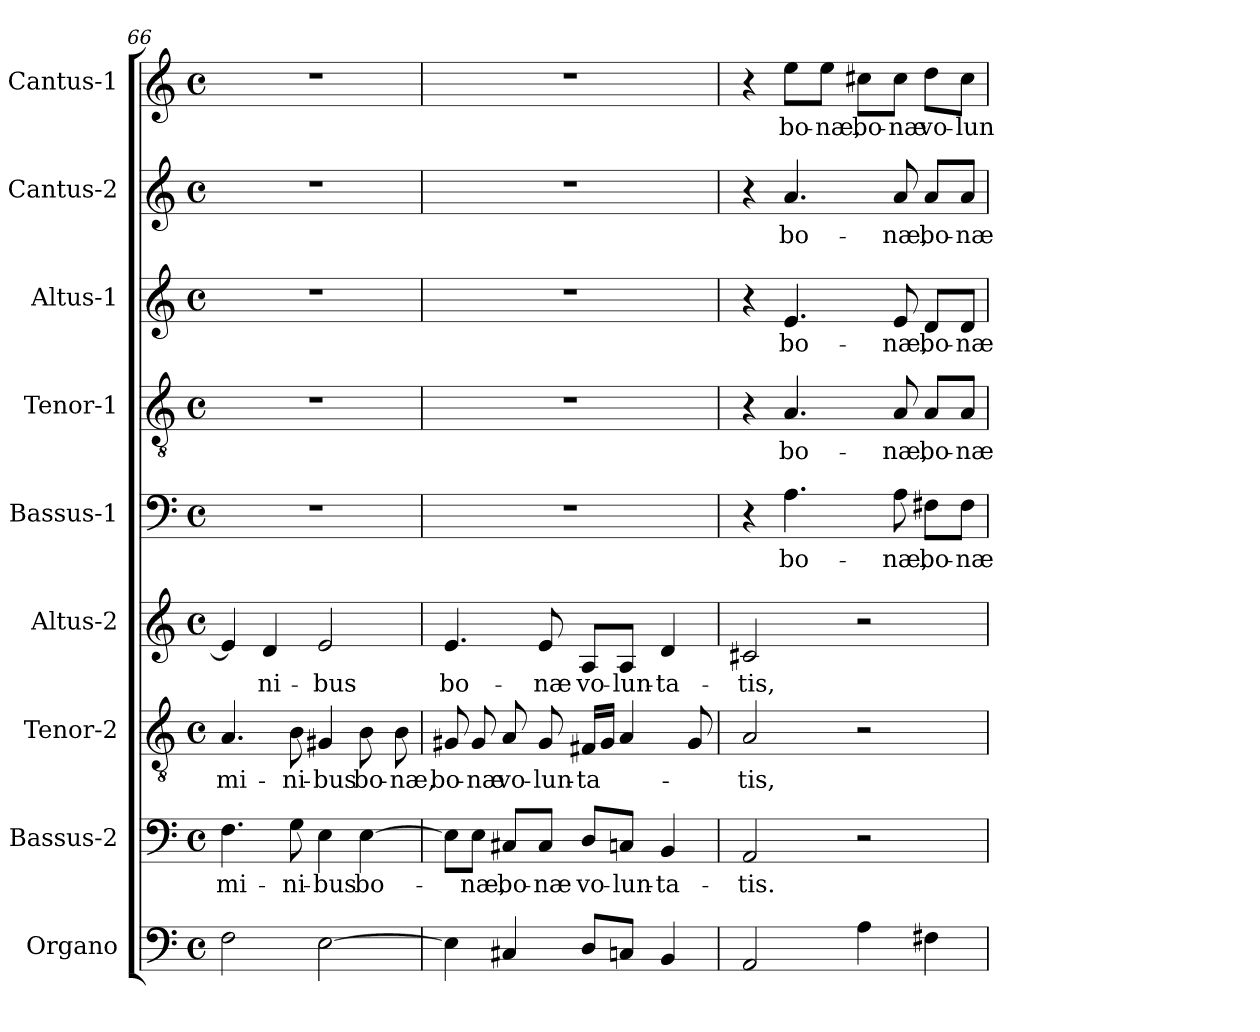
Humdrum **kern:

**kern	**kern	**text	**kern	**text	**kern	**text	**kern	**text	**kern	**text	**kern	**text	**kern	**text	**kern	**text
*part9	*part8	*part8	*part7	*part7	*part6	*part6	*part5	*part5	*part4	*part4	*part3	*part3	*part2	*part2	*part1	*part1
*staff9	*staff8	*staff8	*staff7	*staff7	*staff6	*staff6	*staff5	*staff5	*staff4	*staff4	*staff3	*staff3	*staff2	*staff2	*staff1	*staff1
*I"Organo	*I"Bassus-2	*	*I"Tenor-2	*	*I"Altus-2	*	*I"Bassus-1	*	*I"Tenor-1	*	*I"Altus-1	*	*I"Cantus-2	*	*I"Cantus-1	*
*I'Og	*I'B2	*	*	*	*I'A2	*	*I'B1	*	*I'T1	*	*I'A1	*	*I'C2	*	*I'C1	*
!!LO:LB:g=z
*clefF4	*clefF4	*	*clefGv2	*	*clefG2	*	*clefF4	*	*clefGv2	*	*clefG2	*	*clefG2	*	*clefG2	*
*k[]	*k[]	*	*k[]	*	*k[]	*	*k[]	*	*k[]	*	*k[]	*	*k[]	*	*k[]	*
*C:	*C:	*	*C:	*	*C:	*	*C:	*	*C:	*	*C:	*	*C:	*	*C:	*
*M4/4	*M4/4	*	*M4/4	*	*M4/4	*	*M4/4	*	*M4/4	*	*M4/4	*	*M4/4	*	*M4/4	*
*met(c)	*met(c)	*	*met(c)	*	*met(c)	*	*met(c)	*	*met(c)	*	*met(c)	*	*met(c)	*	*met(c)	*
=66	=66	=66	=66	=66	=66	=66	=66	=66	=66	=66	=66	=66	=66	=66	=66	=66
!	!	!LO:LY:b	!	!	!	!	!	!	!	!	!	!	!	!	!	!
!	!	!	!	!LO:LY:b	!	!	!	!	!	!	!	!	!	!	!	!
2F\	4.F\	-mi-	4.A/	-mi-	4e/]	.	1r	.	1r	.	1r	.	1r	.	1r	.
!	!	!	!	!	!	!LO:LY:b	!	!	!	!	!	!	!	!	!	!
.	.	.	.	.	4d/	-ni-	.	.	.	.	.	.	.	.	.	.
!	!	!LO:LY:b	!	!	!	!	!	!	!	!	!	!	!	!	!	!
!	!	!	!	!LO:LY:b	!	!	!	!	!	!	!	!	!	!	!	!
.	8G\	-ni-	8B\	-ni-	.	.	.	.	.	.	.	.	.	.	.	.
!	!	!LO:LY:b	!	!	!	!	!	!	!	!	!	!	!	!	!	!
!	!	!	!	!LO:LY:b	!	!	!	!	!	!	!	!	!	!	!	!
!	!	!	!	!	!	!LO:LY:b	!	!	!	!	!	!	!	!	!	!
[2E\	4E\	-bus	4G#X/	-bus	2e/	-bus	.	.	.	.	.	.	.	.	.	.
!	!	!LO:LY:b	!	!	!	!	!	!	!	!	!	!	!	!	!	!
!	!	!	!	!LO:LY:b	!	!	!	!	!	!	!	!	!	!	!	!
.	[4E\	bo-	8B\	bo-	.	.	.	.	.	.	.	.	.	.	.	.
!	!	!	!	!LO:LY:b	!	!	!	!	!	!	!	!	!	!	!	!
.	.	.	8B\	-næ,	.	.	.	.	.	.	.	.	.	.	.	.
=67	=67	=67	=67	=67	=67	=67	=67	=67	=67	=67	=67	=67	=67	=67	=67	=67
!	!	!	!	!LO:LY:b	!	!	!	!	!	!	!	!	!	!	!	!
!	!	!	!	!	!	!LO:LY:b	!	!	!	!	!	!	!	!	!	!
4E\]	8E\L]	.	8G#X/	bo-	4.e/	bo-	1r	.	1r	.	1r	.	1r	.	1r	.
!	!	!LO:LY:b	!	!	!	!	!	!	!	!	!	!	!	!	!	!
!	!	!	!	!LO:LY:b	!	!	!	!	!	!	!	!	!	!	!	!
.	8E\J	-næ,	8G#/	-næ	.	.	.	.	.	.	.	.	.	.	.	.
!	!	!LO:LY:b	!	!	!	!	!	!	!	!	!	!	!	!	!	!
!	!	!	!	!LO:LY:b	!	!	!	!	!	!	!	!	!	!	!	!
4C#X/	8C#X/L	bo-	8A/	vo-	.	.	.	.	.	.	.	.	.	.	.	.
!	!	!LO:LY:b	!	!	!	!	!	!	!	!	!	!	!	!	!	!
!	!	!	!	!LO:LY:b	!	!	!	!	!	!	!	!	!	!	!	!
!	!	!	!	!	!	!LO:LY:b	!	!	!	!	!	!	!	!	!	!
.	8C#/J	-næ	8G#/	-lun-	8e/	-næ	.	.	.	.	.	.	.	.	.	.
!	!	!LO:LY:b	!	!	!	!	!	!	!	!	!	!	!	!	!	!
!	!	!	!	!LO:LY:b	!	!	!	!	!	!	!	!	!	!	!	!
!	!	!	!	!	!	!LO:LY:b	!	!	!	!	!	!	!	!	!	!
8D/L	8D/L	vo-	16F#X/LL	-ta-	8A/L	vo-	.	.	.	.	.	.	.	.	.	.
.	.	.	16G#/JJ	.	.	.	.	.	.	.	.	.	.	.	.	.
!	!	!LO:LY:b	!	!	!	!	!	!	!	!	!	!	!	!	!	!
!	!	!	!	!	!	!LO:LY:b	!	!	!	!	!	!	!	!	!	!
8Cn/J	8Cn/J	-lun-	4A/	.	8A/J	-lun-	.	.	.	.	.	.	.	.	.	.
!	!	!LO:LY:b	!	!	!	!	!	!	!	!	!	!	!	!	!	!
!	!	!	!	!	!	!LO:LY:b	!	!	!	!	!	!	!	!	!	!
4BB/	4BB/	-ta-	.	.	4d/	-ta-	.	.	.	.	.	.	.	.	.	.
.	.	.	8G#/	.	.	.	.	.	.	.	.	.	.	.	.	.
=68	=68	=68	=68	=68	=68	=68	=68	=68	=68	=68	=68	=68	=68	=68	=68	=68
!	!	!LO:LY:b	!	!	!	!	!	!	!	!	!	!	!	!	!	!
!	!	!	!	!LO:LY:b	!	!	!	!	!	!	!	!	!	!	!	!
!	!	!	!	!	!	!LO:LY:b	!	!	!	!	!	!	!	!	!	!
2AA/	2AA/	-tis.	2A/	-tis,	2c#X/	-tis,	4r	.	4r	.	4r	.	4r	.	4r	.
!	!	!	!	!	!	!	!	!LO:LY:b	!	!	!	!	!	!	!	!
!	!	!	!	!	!	!	!	!	!	!LO:LY:b	!	!	!	!	!	!
!	!	!	!	!	!	!	!	!	!	!	!	!LO:LY:b	!	!	!	!
!	!	!	!	!	!	!	!	!	!	!	!	!	!	!LO:LY:b	!	!
!	!	!	!	!	!	!	!	!	!	!	!	!	!	!	!	!LO:LY:b
.	.	.	.	.	.	.	4.A\	bo-	4.A/	bo-	4.e/	bo-	4.a/	bo-	8ee\L	bo-
!	!	!	!	!	!	!	!	!	!	!	!	!	!	!	!	!LO:LY:b
.	.	.	.	.	.	.	.	.	.	.	.	.	.	.	8ee\J	-næ,
!	!	!	!	!	!	!	!	!	!	!	!	!	!	!	!	!LO:LY:b
4A\	2r	.	2r	.	2r	.	.	.	.	.	.	.	.	.	8cc#X\L	bo-
!	!	!	!	!	!	!	!	!LO:LY:b	!	!	!	!	!	!	!	!
!	!	!	!	!	!	!	!	!	!	!LO:LY:b	!	!	!	!	!	!
!	!	!	!	!	!	!	!	!	!	!	!	!LO:LY:b	!	!	!	!
!	!	!	!	!	!	!	!	!	!	!	!	!	!	!LO:LY:b	!	!
!	!	!	!	!	!	!	!	!	!	!	!	!	!	!	!	!LO:LY:b
.	.	.	.	.	.	.	8A\	-næ,	8A/	-næ,	8e/	-næ,	8a/	-næ,	8cc#\J	-næ
!	!	!	!	!	!	!	!	!LO:LY:b	!	!	!	!	!	!	!	!
!	!	!	!	!	!	!	!	!	!	!LO:LY:b	!	!	!	!	!	!
!	!	!	!	!	!	!	!	!	!	!	!	!LO:LY:b	!	!	!	!
!	!	!	!	!	!	!	!	!	!	!	!	!	!	!LO:LY:b	!	!
!	!	!	!	!	!	!	!	!	!	!	!	!	!	!	!	!LO:LY:b
4F#X\	.	.	.	.	.	.	8F#X\L	bo-	8A/L	bo-	8d/L	bo-	8a/L	bo-	8dd\L	vo-
!	!	!	!	!	!	!	!	!LO:LY:b	!	!	!	!	!	!	!	!
!	!	!	!	!	!	!	!	!	!	!LO:LY:b	!	!	!	!	!	!
!	!	!	!	!	!	!	!	!	!	!	!	!LO:LY:b	!	!	!	!
!	!	!	!	!	!	!	!	!	!	!	!	!	!	!LO:LY:b	!	!
!	!	!	!	!	!	!	!	!	!	!	!	!	!	!	!	!LO:LY:b
.	.	.	.	.	.	.	8F#\J	-næ	8A/J	-næ	8d/J	-næ	8a/J	-næ	8cc#\J	-lun-
=	=	=	=	=	=	=	=	=	=	=	=	=	=	=	=	=
*-	*-	*-	*-	*-	*-	*-	*-	*-	*-	*-	*-	*-	*-	*-	*-	*-
